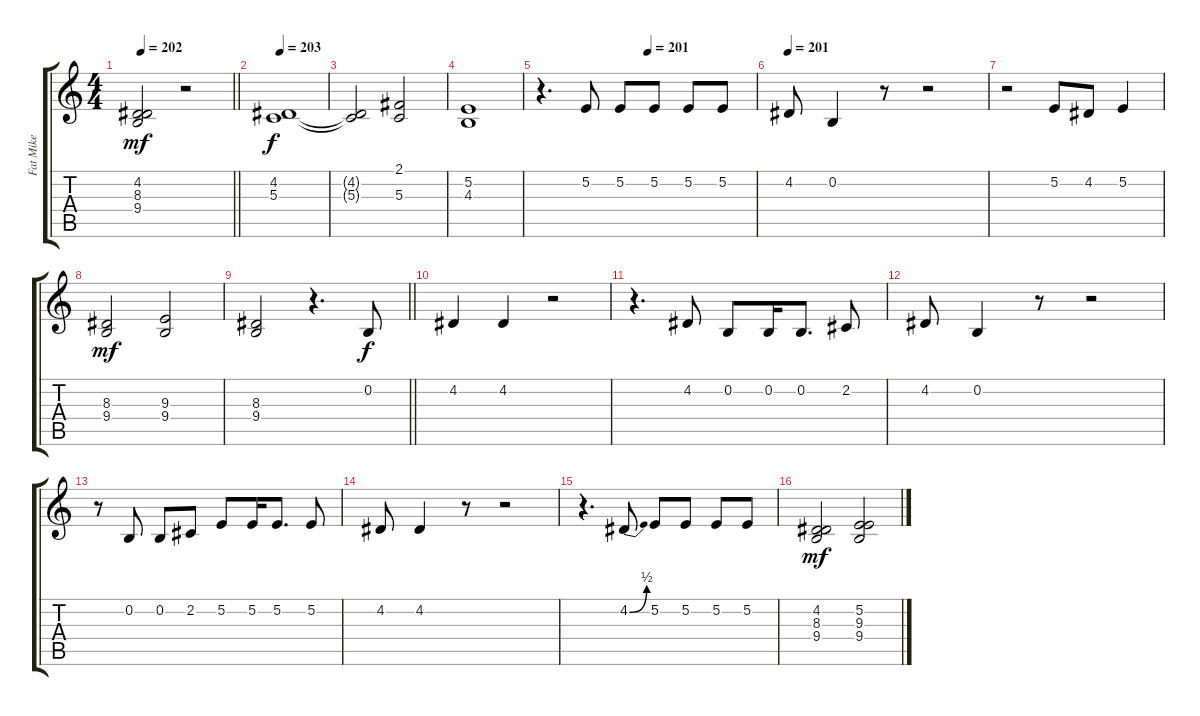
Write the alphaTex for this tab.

\track ("Fat Mike" "Fat Mike") {instrument bassoon}
\staff {score tabs}
\tuning (E4 B3 G3 D3 A2 E2) {hide}
\ts (4 4)
\tempo 202
\clef g2
\barLineRight lightlight
\ks c
(4.2 8.3 9.4).2{dy mf} r.2 |
\section ("" "")
\tempo 203
(4.2 5.3).1{dy f} |
(4.2{t} 5.3{t}).2 (2.1 5.3).2 |
(5.2 4.3).1 |
\tempo (201 0.5)
r.4{d} 5.2.8 5.2.8 5.2.8 5.2.8 5.2.8 |
\tempo 201
4.2.8 0.2.4 r.8 r.2 |
r.2 5.2.8 4.2.8 5.2.4 |
(8.3 9.4).2{dy mf} (9.3 9.4).2 |
\barLineRight lightlight
(8.3 9.4).2 r.4{d} 0.2.8{dy f} |
\section ("" "")
4.2.4 4.2.4 r.2 |
r.4{d} 4.2.8 0.2.8 0.2.16 0.2.8{d} 2.2.8 |
4.2.8 0.2.4 r.8 r.2 |
r.8 0.2.8 0.2.8 2.2.8 5.2.8 5.2.16 5.2.8{d} 5.2.8 |
4.2.8 4.2.4 r.8 r.2 |
r.4{d} 4.2{be (bend 0 0 60 2)}.8 5.2.8 5.2.8 5.2.8 5.2.8 |
(4.2 8.3 9.4).2{dy mf} (5.2 9.3 9.4).2
